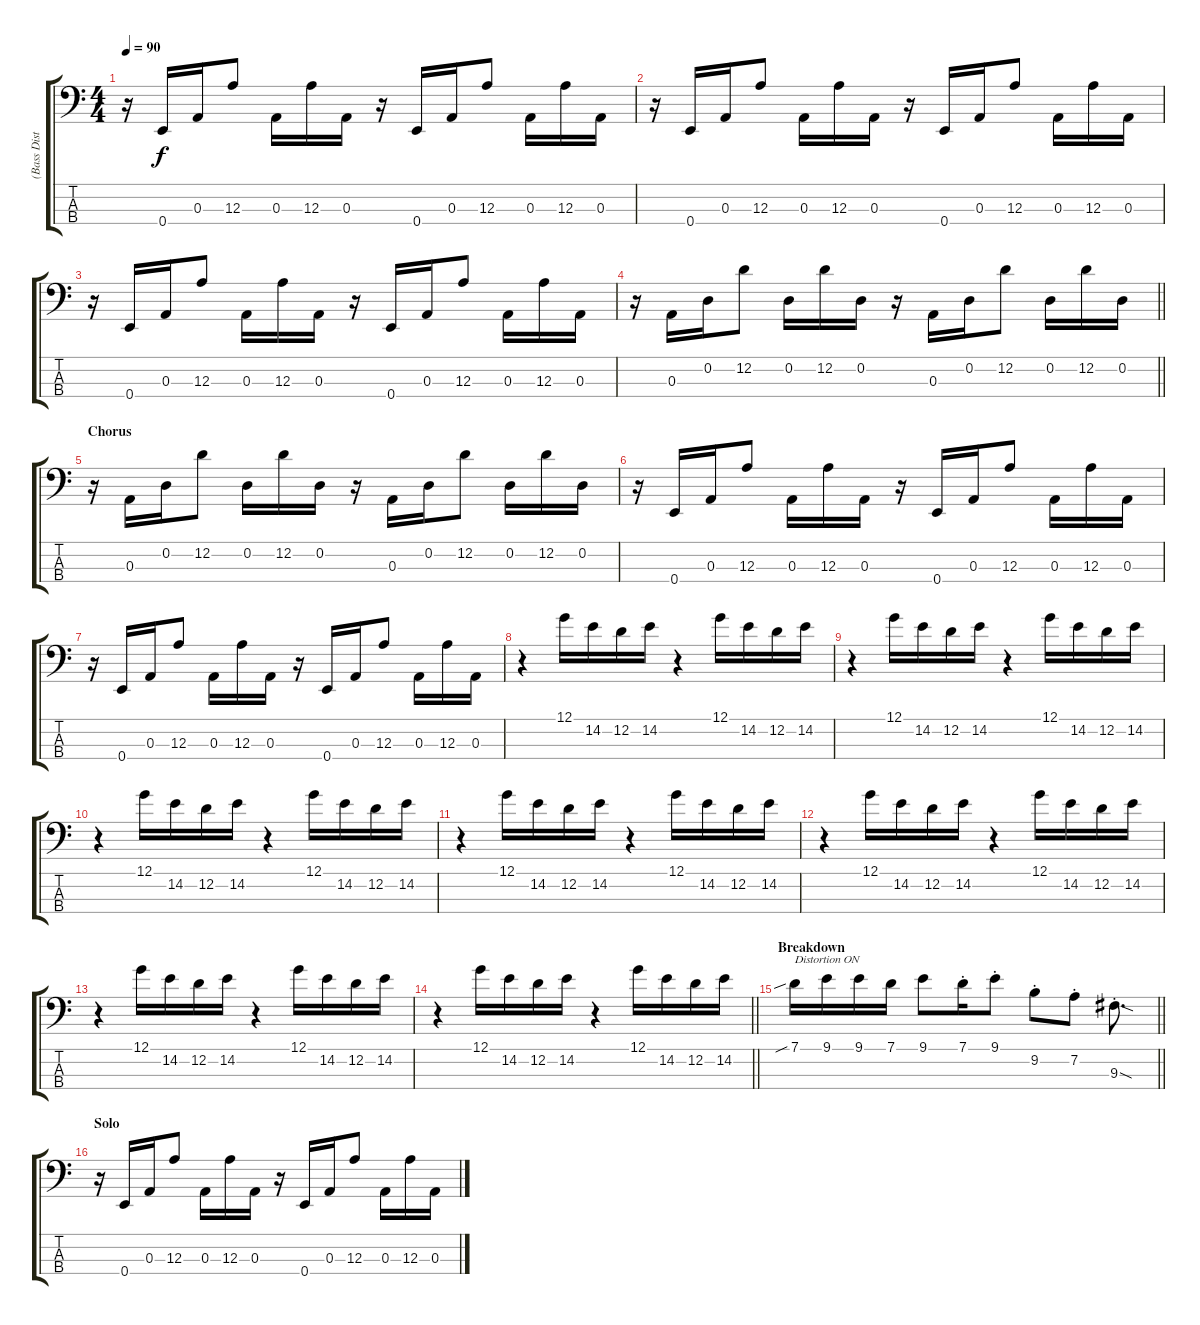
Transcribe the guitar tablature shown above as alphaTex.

\track ("(Bass Distortion Effect)" "(Bass Dist") {instrument electricbasspick}
\staff {score tabs}
\tuning (G2 D2 A1 E1) {hide}
\ts (4 4)
\tempo 90
\clef f4
\ks c
r.16{dy f} 0.4.16 0.3.16 12.3.8 0.3.16 12.3.16 0.3.16 r.16 0.4.16 0.3.16 12.3.8 0.3.16 12.3.16 0.3.16 |
r.16 0.4.16 0.3.16 12.3.8 0.3.16 12.3.16 0.3.16 r.16 0.4.16 0.3.16 12.3.8 0.3.16 12.3.16 0.3.16 |
r.16 0.4.16 0.3.16 12.3.8 0.3.16 12.3.16 0.3.16 r.16 0.4.16 0.3.16 12.3.8 0.3.16 12.3.16 0.3.16 |
\barLineRight lightlight
r.16 0.3.16 0.2.16 12.2.8 0.2.16 12.2.16 0.2.16 r.16 0.3.16 0.2.16 12.2.8 0.2.16 12.2.16 0.2.16 |
\section ("" "Chorus")
r.16 0.3.16 0.2.16 12.2.8 0.2.16 12.2.16 0.2.16 r.16 0.3.16 0.2.16 12.2.8 0.2.16 12.2.16 0.2.16 |
r.16 0.4.16 0.3.16 12.3.8 0.3.16 12.3.16 0.3.16 r.16 0.4.16 0.3.16 12.3.8 0.3.16 12.3.16 0.3.16 |
r.16 0.4.16 0.3.16 12.3.8 0.3.16 12.3.16 0.3.16 r.16 0.4.16 0.3.16 12.3.8 0.3.16 12.3.16 0.3.16 |
r.4 12.1.16 14.2.16 12.2.16 14.2.16 r.4 12.1.16 14.2.16 12.2.16 14.2.16 |
r.4 12.1.16 14.2.16 12.2.16 14.2.16 r.4 12.1.16 14.2.16 12.2.16 14.2.16 |
r.4 12.1.16 14.2.16 12.2.16 14.2.16 r.4 12.1.16 14.2.16 12.2.16 14.2.16 |
r.4 12.1.16 14.2.16 12.2.16 14.2.16 r.4 12.1.16 14.2.16 12.2.16 14.2.16 |
r.4 12.1.16 14.2.16 12.2.16 14.2.16 r.4 12.1.16 14.2.16 12.2.16 14.2.16 |
r.4 12.1.16 14.2.16 12.2.16 14.2.16 r.4 12.1.16 14.2.16 12.2.16 14.2.16 |
\barLineRight lightlight
r.4 12.1.16 14.2.16 12.2.16 14.2.16 r.4 12.1.16 14.2.16 12.2.16 14.2.16 |
\section ("" "Breakdown")
\barLineRight lightlight
7.1{sib}.16{txt "Distortion ON"} 9.1.16 9.1.16 7.1.16 9.1.8 7.1{st}.16 9.1{st}.8 9.2{st}.8 7.2{st}.8 9.3{sod st}.8{d} |
\section ("" "Solo")
r.16 0.4.16 0.3.16 12.3.8 0.3.16 12.3.16 0.3.16 r.16 0.4.16 0.3.16 12.3.8 0.3.16 12.3.16 0.3.16
